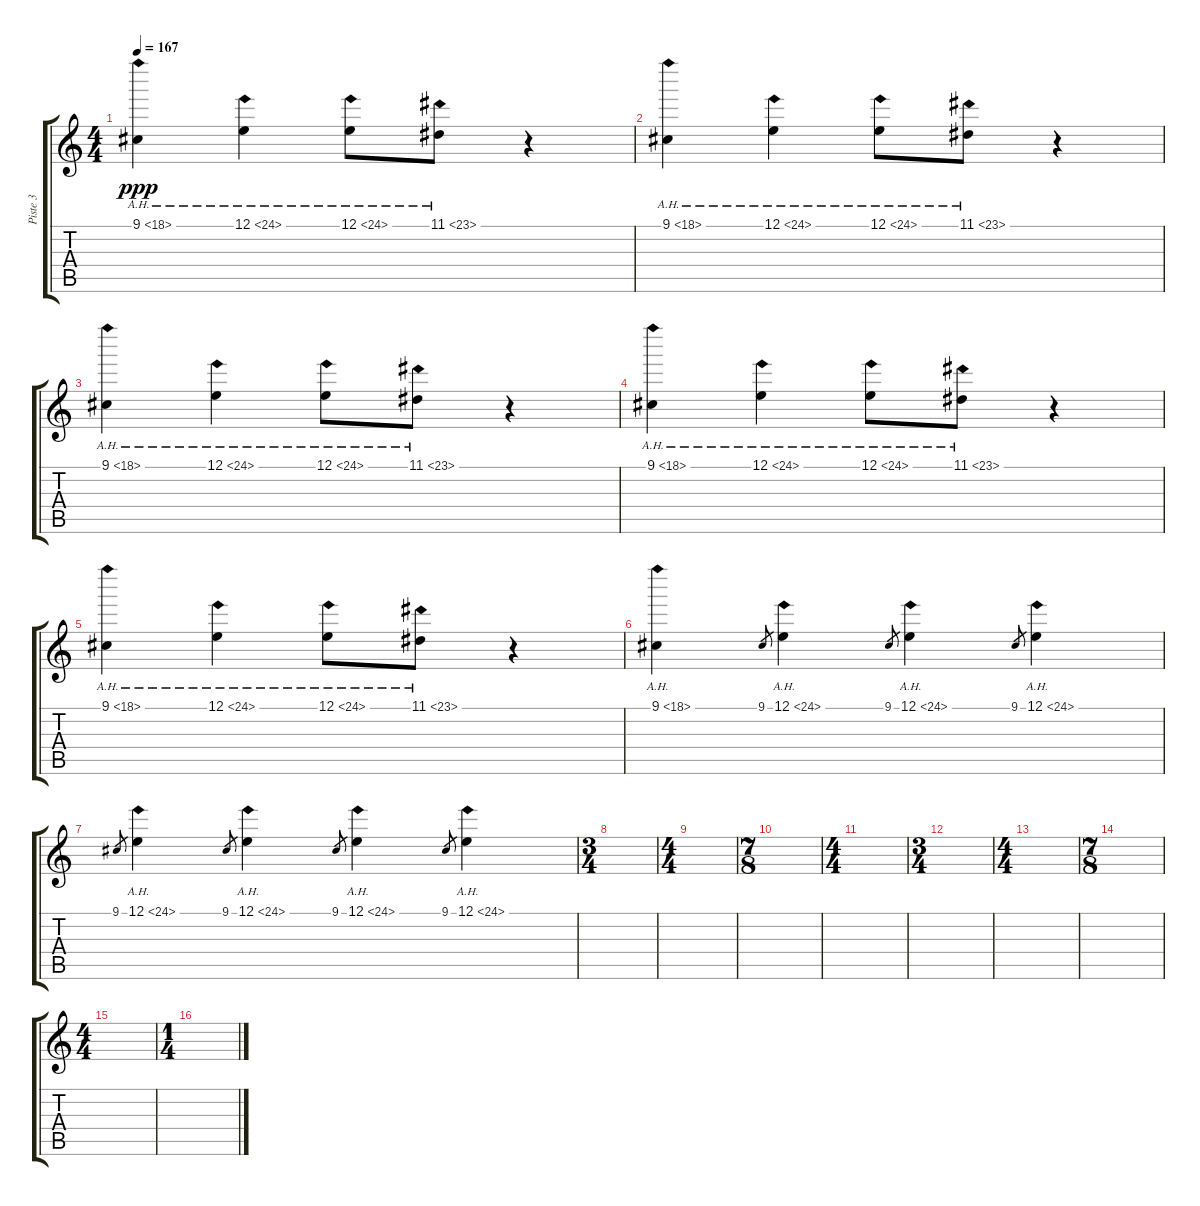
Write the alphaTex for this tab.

\track ("Piste 3" "Piste 3") {instrument fx8scifi}
\staff {score tabs}
\tuning (E4 B3 G3 D3 A2 E2) {hide}
\ts (4 4)
\tempo 167
\clef g2
\ks c
9.1{ah 9}.4{dy ppp volume 8 instrument fx8scifi} 12.1{ah 12}.4 12.1{ah 12}.8 11.1{ah 12}.8 r.4 |
9.1{ah 9}.4 12.1{ah 12}.4 12.1{ah 12}.8 11.1{ah 12}.8 r.4 |
9.1{ah 9}.4 12.1{ah 12}.4 12.1{ah 12}.8 11.1{ah 12}.8 r.4 |
9.1{ah 9}.4 12.1{ah 12}.4 12.1{ah 12}.8 11.1{ah 12}.8 r.4 |
9.1{ah 9}.4 12.1{ah 12}.4 12.1{ah 12}.8 11.1{ah 12}.8 r.4 |
9.1{ah 9}.4 9.1.8{gr} 12.1{ah 12}.4 9.1.8{gr} 12.1{ah 12}.4 9.1.8{gr} 12.1{ah 12}.4 |
9.1.8{gr} 12.1{ah 12}.4 9.1.8{gr} 12.1{ah 12}.4 9.1.8{gr} 12.1{ah 12}.4 9.1.8{gr} 12.1{ah 12}.4 |
\ts (3 4)
|
\ts (4 4)
|
\ts (7 8)
|
\ts (4 4)
|
\ts (3 4)
|
\ts (4 4)
|
\ts (7 8)
|
\ts (4 4)
|
\ts (1 4)
